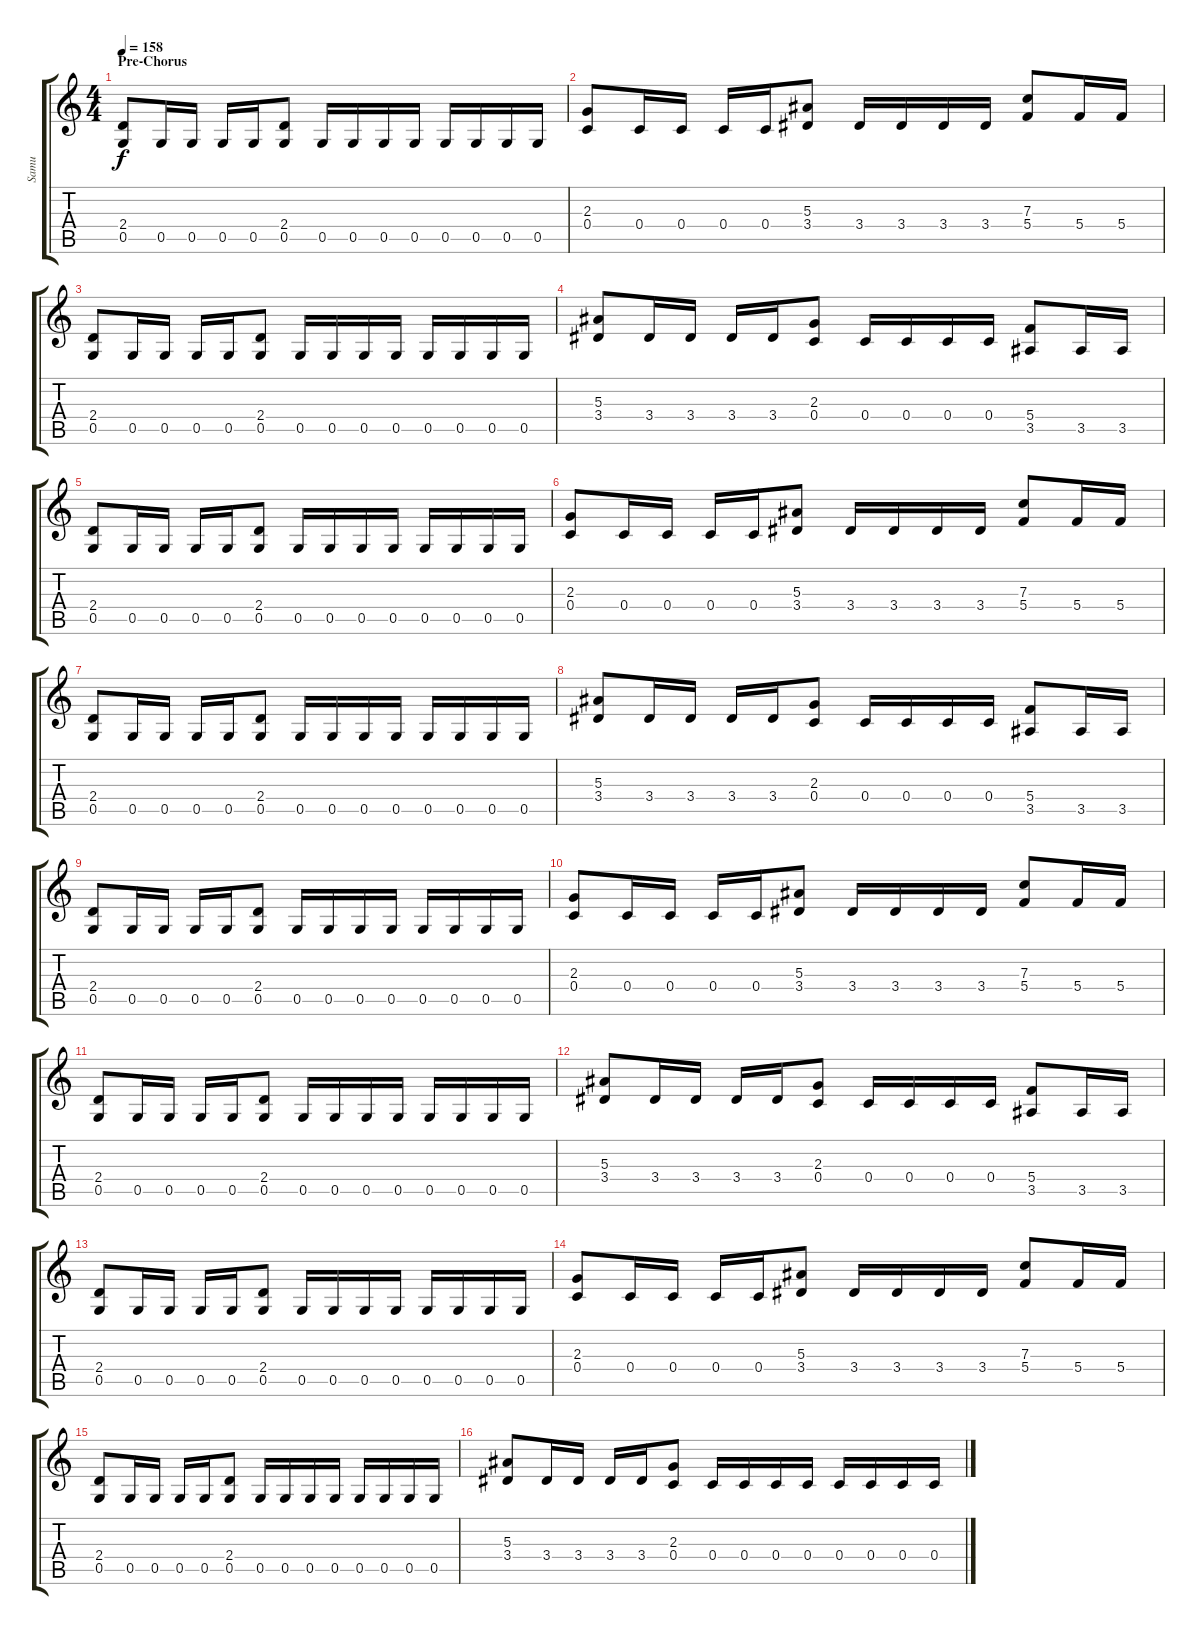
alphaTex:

\track ("Samu" "Samu") {instrument distortionguitar}
\staff {score tabs}
\tuning (D4 A3 F3 C3 G2 D2) {hide}
\ts (4 4)
\section ("" "Pre-Chorus")
\tempo 158
\clef g2
\ks c
(2.4 0.5).8{dy f} 0.5.16 0.5.16 0.5.16 0.5.16 (2.4 0.5).8 0.5.16 0.5.16 0.5.16 0.5.16 0.5.16 0.5.16 0.5.16 0.5.16 |
(2.3 0.4).8 0.4.16 0.4.16 0.4.16 0.4.16 (5.3 3.4).8 3.4.16 3.4.16 3.4.16 3.4.16 (7.3 5.4).8 5.4.16 5.4.16 |
(2.4 0.5).8 0.5.16 0.5.16 0.5.16 0.5.16 (2.4 0.5).8 0.5.16 0.5.16 0.5.16 0.5.16 0.5.16 0.5.16 0.5.16 0.5.16 |
(5.3 3.4).8 3.4.16 3.4.16 3.4.16 3.4.16 (2.3 0.4).8 0.4.16 0.4.16 0.4.16 0.4.16 (5.4 3.5).8 3.5.16 3.5.16 |
(2.4 0.5).8 0.5.16 0.5.16 0.5.16 0.5.16 (2.4 0.5).8 0.5.16 0.5.16 0.5.16 0.5.16 0.5.16 0.5.16 0.5.16 0.5.16 |
(2.3 0.4).8 0.4.16 0.4.16 0.4.16 0.4.16 (5.3 3.4).8 3.4.16 3.4.16 3.4.16 3.4.16 (7.3 5.4).8 5.4.16 5.4.16 |
(2.4 0.5).8 0.5.16 0.5.16 0.5.16 0.5.16 (2.4 0.5).8 0.5.16 0.5.16 0.5.16 0.5.16 0.5.16 0.5.16 0.5.16 0.5.16 |
(5.3 3.4).8 3.4.16 3.4.16 3.4.16 3.4.16 (2.3 0.4).8 0.4.16 0.4.16 0.4.16 0.4.16 (5.4 3.5).8 3.5.16 3.5.16 |
(2.4 0.5).8 0.5.16 0.5.16 0.5.16 0.5.16 (2.4 0.5).8 0.5.16 0.5.16 0.5.16 0.5.16 0.5.16 0.5.16 0.5.16 0.5.16 |
(2.3 0.4).8 0.4.16 0.4.16 0.4.16 0.4.16 (5.3 3.4).8 3.4.16 3.4.16 3.4.16 3.4.16 (7.3 5.4).8 5.4.16 5.4.16 |
(2.4 0.5).8 0.5.16 0.5.16 0.5.16 0.5.16 (2.4 0.5).8 0.5.16 0.5.16 0.5.16 0.5.16 0.5.16 0.5.16 0.5.16 0.5.16 |
(5.3 3.4).8 3.4.16 3.4.16 3.4.16 3.4.16 (2.3 0.4).8 0.4.16 0.4.16 0.4.16 0.4.16 (5.4 3.5).8 3.5.16 3.5.16 |
(2.4 0.5).8 0.5.16 0.5.16 0.5.16 0.5.16 (2.4 0.5).8 0.5.16 0.5.16 0.5.16 0.5.16 0.5.16 0.5.16 0.5.16 0.5.16 |
(2.3 0.4).8 0.4.16 0.4.16 0.4.16 0.4.16 (5.3 3.4).8 3.4.16 3.4.16 3.4.16 3.4.16 (7.3 5.4).8 5.4.16 5.4.16 |
(2.4 0.5).8 0.5.16 0.5.16 0.5.16 0.5.16 (2.4 0.5).8 0.5.16 0.5.16 0.5.16 0.5.16 0.5.16 0.5.16 0.5.16 0.5.16 |
(5.3 3.4).8 3.4.16 3.4.16 3.4.16 3.4.16 (2.3 0.4).8 0.4.16 0.4.16 0.4.16 0.4.16 0.4.16 0.4.16 0.4.16 0.4.16
